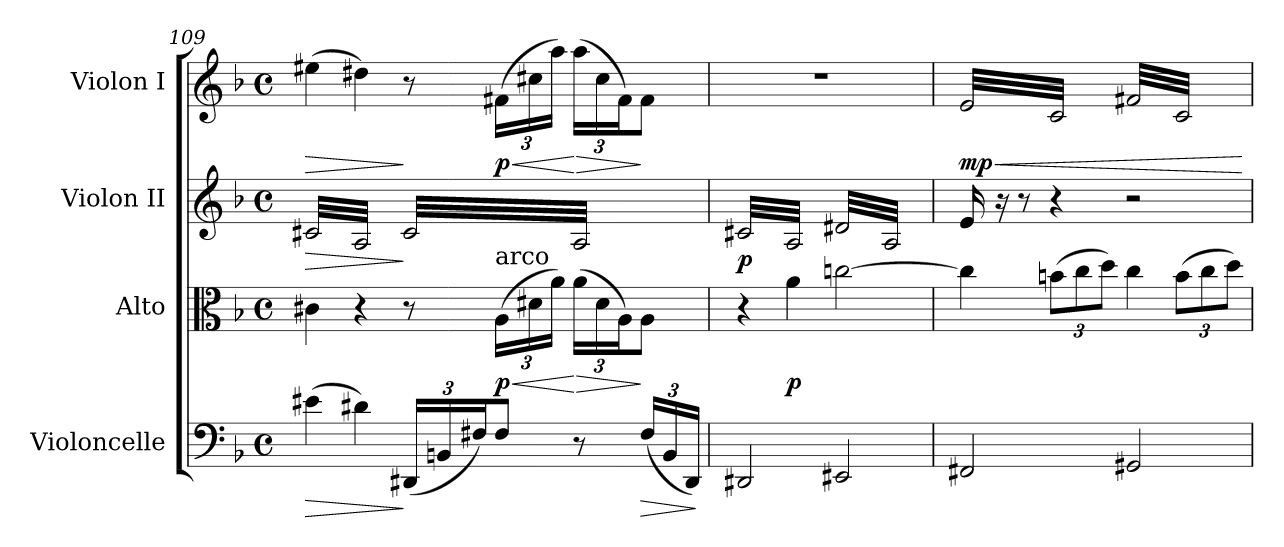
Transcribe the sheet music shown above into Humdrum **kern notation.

**kern	**dynam	**kern	**dynam	**kern	**dynam	**kern	**dynam
*part4	*part4	*part3	*part3	*part2	*part2	*part1	*part1
*staff4	*staff4	*staff3	*staff3	*staff2	*staff2	*staff1	*staff1
*I"Violoncelle	*	*I"Alto	*	*I"Violon II	*	*I"Violon I	*
*I'Vc	*	*	*	*I'Vln	*	*I'Vln	*
!!LO:PB:g=z
*clefF4	*	*clefC3	*	*clefG2	*	*clefG2	*
*k[b-]	*	*k[b-]	*	*k[b-]	*	*k[b-]	*
*M4/4	*	*M4/4	*	*M4/4	*	*M4/4	*
*met(c)	*	*met(c)	*	*met(c)	*	*met(c)	*
=109	=109	=109	=109	=109	=109	=109	=109
!	!LO:HP:b	!	!	!	!LO:HP:b	!	!LO:HP:b
*	*	*	*	*tremolo	*	*	*
(>4e#X\	>	4c#X\	.	(<32c#X/LLL	>	(>4ee#X\	>
.	.	.	.	32A/)	.	.	.
.	.	.	.	32c#X/	.	.	.
.	.	.	.	32A/)	.	.	.
.	.	.	.	32c#X/	.	.	.
.	.	.	.	32A/)	.	.	.
.	.	.	.	32c#X/	.	.	.
.	.	.	.	32A/)	.	.	.
4d#X\)	.	4r	.	32c#X/	.	4dd#X\)	.
.	.	.	.	32A/)	.	.	.
.	.	.	.	32c#X/	.	.	.
.	.	.	.	32A/)	.	.	.
.	.	.	.	32c#X/	.	.	.
.	.	.	.	32A/)	.	.	.
.	.	.	.	32c#X/	.	.	.
.	.	.	.	32A/)JJJ	.	.	.
*Xbrackettup	*	*	*	*	*	*	*
(<24DD#X/LL	]	8r	.	(<32c#/LLL	]	8r	]
.	.	.	.	32A/)	.	.	.
24BBn/	.	.	.	.	.	.	.
.	.	.	.	32c#/	.	.	.
24F#X/J)	.	.	.	.	.	.	.
.	.	.	.	32A/)	.	.	.
*	*	*Xbrackettup	*	*	*	*	*
!	!	!	!LO:HP:b	!	!	!	!
*	*	*	*	*	*	*Xbrackettup	*
!	!	!LO:TX:a:t=arco	!	!	!	!	!
!	!	!	!LO:DY:n=1:b	!	!	!	!LO:HP:b
!	!	!	!	!	!	!	!LO:DY:n=1:b
8F#/J	.	(>24A\LL	< p	32c#/	.	(>24f#X\LL	< p
.	.	.	.	32A/)	.	.	.
.	.	24d#X\	.	.	.	24cc#X\	.
.	.	.	.	32c#/	.	.	.
.	.	24a\JJ)	.	.	.	24aa\JJ)	.
.	.	.	.	32A/)	.	.	.
!	!	!	!LO:HP:n=1:b	!	!	!	!LO:HP:n=1:b
8r	.	(>24a\LL	[ >	32c#/	.	(>24aa\LL	[ >
.	.	.	.	32A/)	.	.	.
.	.	24d#\	.	.	.	24cc#\	.
.	.	.	.	32c#/	.	.	.
.	.	24A\J)	.	.	.	24f#\J)	.
.	.	.	.	32A/)	.	.	.
!	!LO:HP:b	!	!	!	!	!	!
(<24F#/LL	>	8A\J	]	32c#/	.	8f#\J	]
.	.	.	.	32A/)	.	.	.
24BB/	.	.	.	.	.	.	.
.	.	.	.	32c#/	.	.	.
24DD#/JJ)	.	.	.	.	.	.	.
.	.	.	.	32A/)JJJ	.	.	.
.	]	.	.	.	.	.	.
=110	=110	=110	=110	=110	=110	=110	=110
!	!	!	!	!	!LO:DY:b	!	!
2DD#X/	.	4r	.	(<32c#X/LLL	p	1r	.
.	.	.	.	32A/)	.	.	.
.	.	.	.	32c#X/	.	.	.
.	.	.	.	32A/)	.	.	.
.	.	.	.	32c#X/	.	.	.
.	.	.	.	32A/)	.	.	.
.	.	.	.	32c#X/	.	.	.
.	.	.	.	32A/)	.	.	.
!	!	!	!LO:DY:b	!	!	!	!
.	.	4a\	p	32c#X/	.	.	.
.	.	.	.	32A/)	.	.	.
.	.	.	.	32c#X/	.	.	.
.	.	.	.	32A/)	.	.	.
.	.	.	.	32c#X/	.	.	.
.	.	.	.	32A/)	.	.	.
.	.	.	.	32c#X/	.	.	.
.	.	.	.	32A/)JJJ	.	.	.
2EE#X/	.	[2ccni\	.	(<32d#X/LLL	.	.	.
.	.	.	.	32A/)	.	.	.
.	.	.	.	32d#X/	.	.	.
.	.	.	.	32A/)	.	.	.
.	.	.	.	32d#X/	.	.	.
.	.	.	.	32A/)	.	.	.
.	.	.	.	32d#X/	.	.	.
.	.	.	.	32A/)	.	.	.
.	.	.	.	32d#X/	.	.	.
.	.	.	.	32A/)	.	.	.
.	.	.	.	32d#X/	.	.	.
.	.	.	.	32A/)	.	.	.
.	.	.	.	32d#X/	.	.	.
.	.	.	.	32A/)	.	.	.
.	.	.	.	32d#X/	.	.	.
.	.	.	.	32A/)JJJ	.	.	.
*	*	*	*	*Xtremolo	*	*	*
=111	=111	=111	=111	=111	=111	=111	=111
!	!	!	!	!	!	!	!LO:HP:b
!	!	!	!	!	!	!	!LO:DY:n=1:b
*	*	*	*	*	*	*tremolo	*
2FF#X/	.	4cc\]	.	16e/	.	(<32e/LLL	< mp
.	.	.	.	.	.	32c/)	.
.	.	.	.	16r	.	32e/	.
.	.	.	.	.	.	32c/)	.
.	.	.	.	8r	.	32e/	.
.	.	.	.	.	.	32c/)	.
.	.	.	.	.	.	32e/	.
.	.	.	.	.	.	32c/)	.
.	.	(>12bn\L	.	4r	.	32e/	.
.	.	.	.	.	.	32c/)	.
.	.	.	.	.	.	32e/	.
.	.	12cc\	.	.	.	.	.
.	.	.	.	.	.	32c/)	.
.	.	.	.	.	.	32e/	.
.	.	.	.	.	.	32c/)	.
.	.	12dd\J)	.	.	.	.	.
.	.	.	.	.	.	32e/	.
.	.	.	.	.	.	32c/)JJJ	.
2GG#X/	.	4cc\	.	2r	.	(<32f#X/LLL	.
.	.	.	.	.	.	32c/)	.
.	.	.	.	.	.	32f#X/	.
.	.	.	.	.	.	32c/)	.
.	.	.	.	.	.	32f#X/	.
.	.	.	.	.	.	32c/)	.
.	.	.	.	.	.	32f#X/	.
.	.	.	.	.	.	32c/)	.
.	.	(>12b\L	.	.	.	32f#X/	.
.	.	.	.	.	.	32c/)	.
.	.	.	.	.	.	32f#X/	.
.	.	12cc\	.	.	.	.	.
.	.	.	.	.	.	32c/)	.
.	.	.	.	.	.	32f#X/	.
.	.	.	.	.	.	32c/)	.
.	.	12dd\J)	.	.	.	.	.
.	.	.	.	.	.	32f#X/	.
.	.	.	.	.	.	32c/)JJJ	.
*	*	*	*	*	*	*Xtremolo	*
.	.	.	.	.	.	.	[
.	.	.	.	.	.	.	.
.	.	.	.	.	.	.	.
.	.	.	.	.	.	.	.
.	.	.	.	.	.	.	.
.	.	.	.	.	.	.	.
.	.	.	.	.	.	.	.
.	.	.	.	.	.	.	.
=	=	=	=	=	=	=	=
*-	*-	*-	*-	*-	*-	*-	*-
